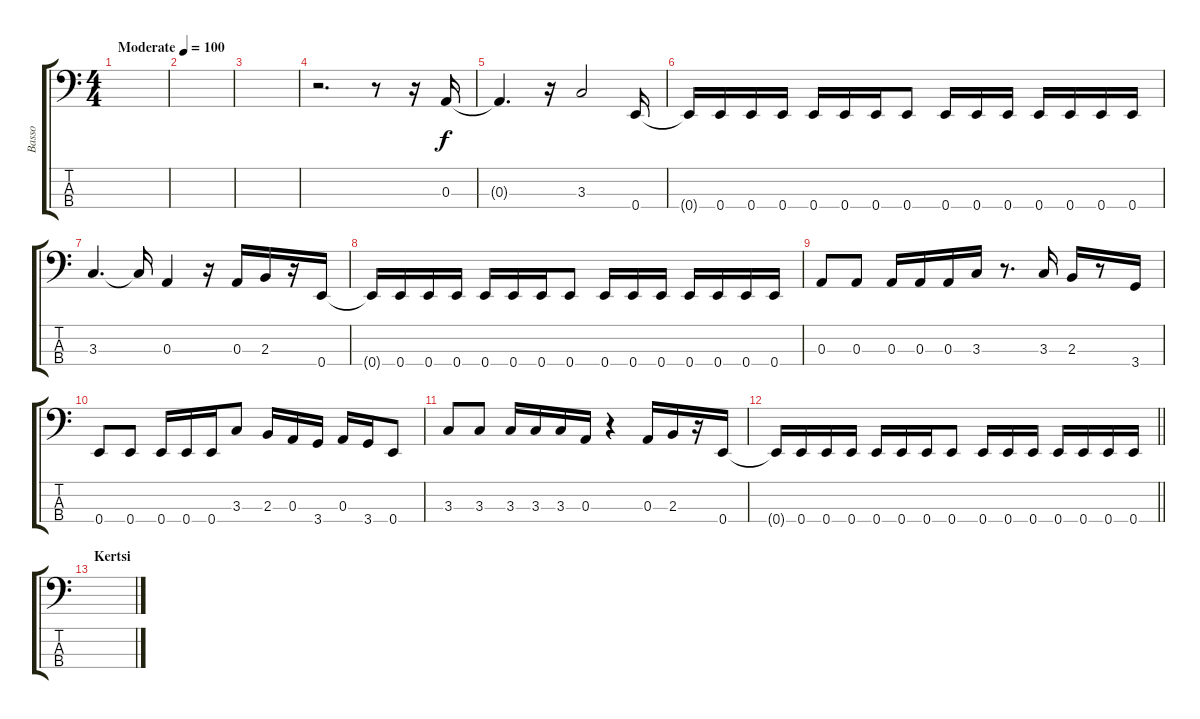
\track ("Basso" "Basso") {instrument electricbasspick}
\staff {score tabs}
\tuning (G2 D2 A1 E1) {hide}
\ts (4 4)
\tempo (100 "Moderate")
\clef f4
\ks c
|
|
|
r.2{d} r.8 r.16 0.3.16 |
0.3{t}.4{d} r.16 3.3.2 0.4.16 |
0.4{t}.16 0.4.16 0.4.16 0.4.16 0.4.16 0.4.16 0.4.16 0.4.8 0.4.16 0.4.16 0.4.16 0.4.16 0.4.16 0.4.16 0.4.16 |
3.3.4{d} 3.3{t}.16 0.3.4 r.16 0.3.16 2.3.16 r.16 0.4.16 |
0.4{t}.16 0.4.16 0.4.16 0.4.16 0.4.16 0.4.16 0.4.16 0.4.8 0.4.16 0.4.16 0.4.16 0.4.16 0.4.16 0.4.16 0.4.16 |
0.3.8 0.3.8 0.3.16 0.3.16 0.3.16 3.3.16 r.8{d} 3.3.16 2.3.16 r.8 3.4.16 |
0.4.8 0.4.8 0.4.16 0.4.16 0.4.16 3.3.8 2.3.16 0.3.16 3.4.16 0.3.16 3.4.16 0.4.8 |
3.3.8 3.3.8 3.3.16 3.3.16 3.3.16 0.3.16 r.4 0.3.16 2.3.16 r.16 0.4.16 |
\barLineRight lightlight
0.4{t}.16 0.4.16 0.4.16 0.4.16 0.4.16 0.4.16 0.4.16 0.4.8 0.4.16 0.4.16 0.4.16 0.4.16 0.4.16 0.4.16 0.4.16 |
\section ("" "Kertsi")
